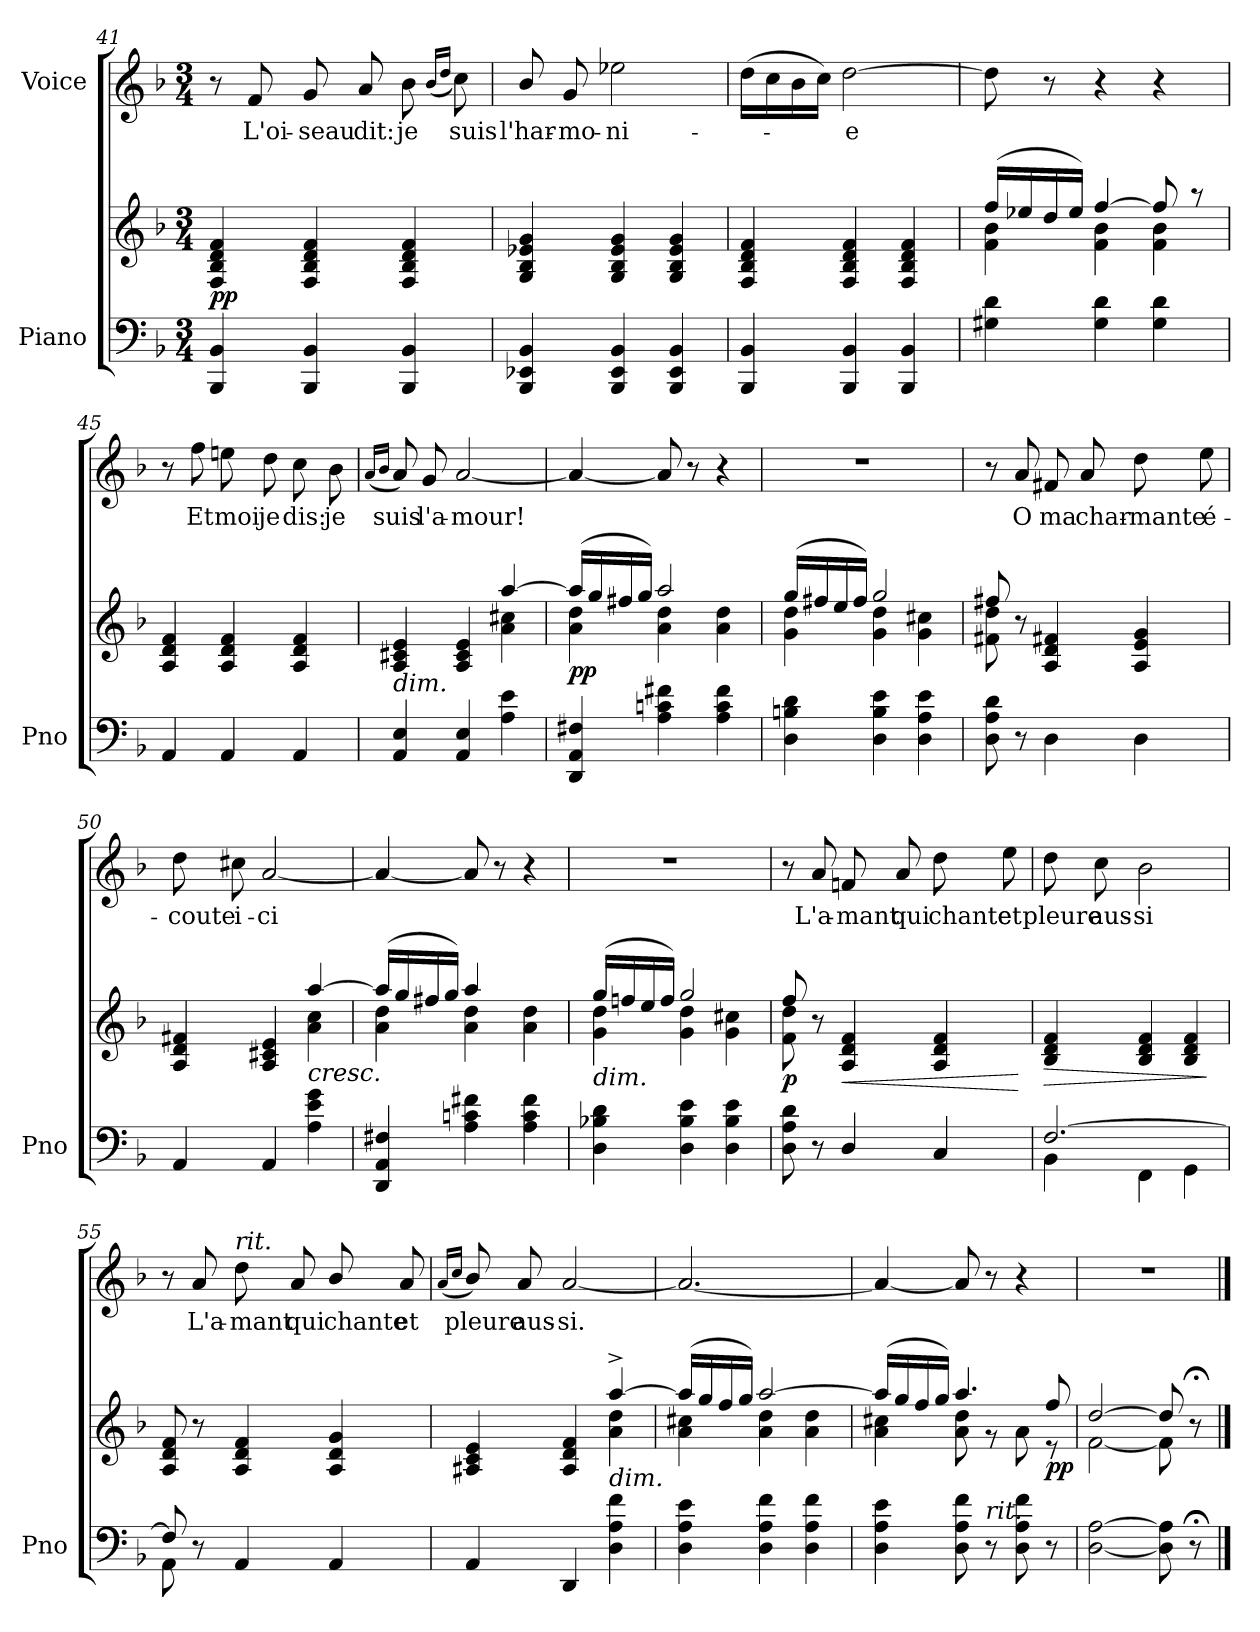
**kern	**kern	**dynam	**kern	**text
*part2	*part2	*part2	*part1	*part1
*staff3	*staff2	*staff2/3	*staff1	*staff1
*I"Piano	*	*	*I"Voice	*
*I'Pno	*	*	*	*
*clefF4	*clefG2	*	*clefG2	*
*k[b-]	*k[b-]	*	*k[b-]	*
*M3/4	*M3/4	*	*M3/4	*
=41	=41	=41	=41	=41
!	!	!LO:DY:b	!	!
4BBB-/ 4BB-/	4F/ 4B-/ 4d/ 4f/	pp	8r	.
.	.	.	8f/	L'oi-
4BBB-/ 4BB-/	4F/ 4B-/ 4d/ 4f/	.	8g/	-seau
.	.	.	8a/	dit:
4BBB-/ 4BB-/	4F/ 4B-/ 4d/ 4f/	.	8b-\	je
.	.	.	(16qb-/LL	.
.	.	.	16qdd/JJ	.
.	.	.	8cc\)	suis
=42	=42	=42	=42	=42
4BBB-/ 4EE-X/ 4BB-/	4G/ 4B-/ 4e-X/ 4g/	.	8b-/	l'har-
.	.	.	8g/	-mo-
4BBB-/ 4EE-/ 4BB-/	4G/ 4B-/ 4e-/ 4g/	.	2ee-X\	-ni-
4BBB-/ 4EE-/ 4BB-/	4G/ 4B-/ 4e-/ 4g/	.	.	.
=43	=43	=43	=43	=43
4BBB-/ 4BB-/	4F/ 4B-/ 4d/ 4f/	.	(16dd\LL	.
.	.	.	16cc\	.
.	.	.	16b-\	.
.	.	.	16cc\JJ)	.
4BBB-/ 4BB-/	4F/ 4B-/ 4d/ 4f/	.	[2dd\	-e
4BBB-/ 4BB-/	4F/ 4B-/ 4d/ 4f/	.	.	.
=44	=44	=44	=44	=44
*	*^	*	*	*
4G#X\ 4d\	(16ff/LL	4f\ 4b-\	.	8dd\]	.
.	16ee-X/	.	.	.	.
.	16dd/	.	.	8r	.
.	16ee-/JJ)	.	.	.	.
4G#\ 4d\	[4ff/	4f\ 4b-\	.	4r	.
4G#\ 4d\	8ff/]	4f\ 4b-\	.	4r	.
.	8r	.	.	.	.
*	*v	*v	*	*	*
=45	=45	=45	=45	=45
4AA/	4A/ 4d/ 4f/	.	8r	.
.	.	.	8ff\	Et
4AA/	4A/ 4d/ 4f/	.	8een\	moi
.	.	.	8dd\	je
4AA/	4A/ 4d/ 4f/	.	8cc\	dis:
.	.	.	8b-\	je
=46	=46	=46	=46	=46
.	.	.	(16qa/LL	.
.	.	.	16qb-/JJ	.
*	*^	*	*	*
!	!LO:TX:b:i:t=dim.	!	!	!	!
4AA/ 4E/	2ryy	4A/ 4c#X/ 4e/	.	8a/)	suis
.	.	.	.	8g/	l'a-
4AA/ 4E/	.	4A/ 4c#/ 4e/	.	[2a/	-mour!
4A\ 4e\	[4aa/	4a\ 4cc#X\	.	.	.
=47	=47	=47	=47	=47	=47
!	!	!	!LO:DY:b	!	!
4DD/ 4AA/ 4F#X/	(16aa/LL]	4a\ 4dd\	pp	4a/_	.
.	16gg/	.	.	.	.
.	16ff#X/	.	.	.	.
.	16gg/JJ)	.	.	.	.
4A\ 4cn\ 4f#X\	2aa/	4a\ 4dd\	.	8a/]	.
.	.	.	.	8r	.
4A\ 4c\ 4f#\	.	4a\ 4dd\	.	4r	.
=48	=48	=48	=48	=48	=48
4D\ 4Bn\ 4d\	(16gg/LL	4g\ 4dd\	.	2.r	.
.	16ff#X/	.	.	.	.
.	16ee/	.	.	.	.
.	16ff#/JJ)	.	.	.	.
4D\ 4B\ 4e\	2gg/	4g\ 4dd\	.	.	.
4D\ 4A\ 4e\	.	4g\ 4cc#X\	.	.	.
=49	=49	=49	=49	=49	=49
8D\ 8A\ 8d\	8ff#X/	8f#X\ 8dd\	.	8r	.
8r	8r	2ryy	.	8a/	O
4D\	4A/ 4d/ 4f#X/	.	.	8f#X/	ma
.	.	.	.	8a/	char-
4D\	4A/ 4e/ 4g/	.	.	8dd\	-mante
.	.	8ryy	.	8ee\	é-
=50	=50	=50	=50	=50	=50
4AA/	2ryy	4A/ 4d/ 4f#X/	.	8dd\	-coute
.	.	.	.	8cc#X\	i-
4AA/	.	4A/ 4c#X/ 4e/	.	[2a/	-ci
!	!LO:TX:b:i:t=cresc.	!	!	!	!
4A\ 4e\ 4g\	[4aa/	4a\ 4cc\	.	.	.
=51	=51	=51	=51	=51	=51
4DD/ 4AA/ 4F#X/	(16aa/LL]	4a\ 4dd\	.	4a/_	.
.	16gg/	.	.	.	.
.	16ff#X/	.	.	.	.
.	16gg/JJ)	.	.	.	.
4A\ 4cn\ 4f#X\	4aa/	4a\ 4dd\	.	8a/]	.
.	.	.	.	8r	.
4A\ 4c\ 4f#\	4ryy	4a\ 4dd\	.	4r	.
=52	=52	=52	=52	=52	=52
!	!LO:TX:b:i:t=dim.	!	!	!	!
4D\ 4B-X\ 4d\	(16gg/LL	4g\ 4dd\	.	2.r	.
.	16ffn/	.	.	.	.
.	16ee/	.	.	.	.
.	16ff/JJ)	.	.	.	.
4D\ 4B-\ 4e\	2gg/	4g\ 4dd\	.	.	.
4D\ 4B-\ 4e\	.	4g\ 4cc#X\	.	.	.
=53	=53	=53	=53	=53	=53
!	!	!	!LO:DY:b	!	!
8D\ 8A\ 8d\	8ff/	8f\ 8dd\	p	8r	.
8r	8r	8ryy	.	8a/	L'a-
!	!	!	!LO:HP:b	!	!
4D/	2ryy	4A/ 4d/ 4f/	<	8fn/	-mant
.	.	.	.	8a/	qui
4C/	.	4A/ 4d/ 4f/	.	8dd\	chante
.	.	.	.	8ee\	et
*	*v	*v	*	*	*
.	.	[	.	.
=54	=54	=54	=54	=54
*^	*	*	*	*
!	!	!	!LO:HP:b	!	!
[2.F/	4BB-\	4B-/ 4d/ 4f/	>	8dd\	pleure
.	.	.	.	8cc\	aus-
.	4FF\	4B-/ 4d/ 4f/	.	2b-\	-si
.	4GG\	4B-/ 4d/ 4f/	.	.	.
*v	*v	*	*	*	*
.	.	]	.	.
=55	=55	=55	=55	=55
*^	*	*	*	*
8F/]	8AA\	8A/ 8d/ 8f/	.	8r	.
8r	2ryy	8r	.	8a/	L'a-
!	!	!	!	!LO:TX:a:i:t=rit.	!
!	!	!	!LO:DY:b	!	!
!	!	!	!LO:DY:n=1:b	!	!
4AA/	.	4A/ 4d/ 4f/	pp other-dynamics	8dd\	-mant
.	.	.	.	8a/	qui
4AA/	.	4A/ 4d/ 4g/	.	8b-/	chante
.	8ryy	.	.	8a/	et
*v	*v	*	*	*	*
=56	=56	=56	=56	=56
.	.	.	(16qa/LL	.
.	.	.	16qcc/JJ	.
*	*^	*	*	*
4AA/	2ryy	4A#X/ 4c/ 4e/	.	8b-/)	pleure
.	.	.	.	8a/	aus-
4DD/	.	4A#/ 4d/ 4f/	.	[2a/	-si.
!	!LO:TX:b:i:t=dim.	!	!	!	!
4D\ 4A\ 4f\	[4aa^/	4a\ 4dd\	.	.	.
=57	=57	=57	=57	=57	=57
4D\ 4A\ 4e\	(16aa/LL]	4a\ 4cc#X\	.	2.a/_	.
.	16gg/	.	.	.	.
.	16ff/	.	.	.	.
.	16gg/JJ)	.	.	.	.
4D\ 4A\ 4f\	[2aa/	4a\ 4dd\	.	.	.
4D\ 4A\ 4f\	.	4a\ 4dd\	.	.	.
=58	=58	=58	=58	=58	=58
4D\ 4A\ 4e\	(16aa/LL]	4a\ 4cc#X\	.	4a/_	.
.	16gg/	.	.	.	.
.	16ff/	.	.	.	.
.	16gg/JJ)	.	.	.	.
8D\ 8A\ 8f\	4.aa/	8a\ 8dd\	.	8a/]	.
!LO:TX:i:t=rit.	!	!	!	!	!
8r	.	8r	.	8r	.
8D\ 8A\ 8f\	.	8a\	.	4r	.
!	!	!	!LO:DY:b	!	!
8r	8ff/	8r	pp	.	.
=59	=59	=59	=59	=59	=59
[2D\ [2A\	[2dd/	[2f\	.	2.r	.
8D\] 8A\]	8dd/]	8f\]	.	.	.
8r;<	8r;<	8ryy	.	.	.
*	*v	*v	*	*	*
==	==	==	==	==
*-	*-	*-	*-	*-
